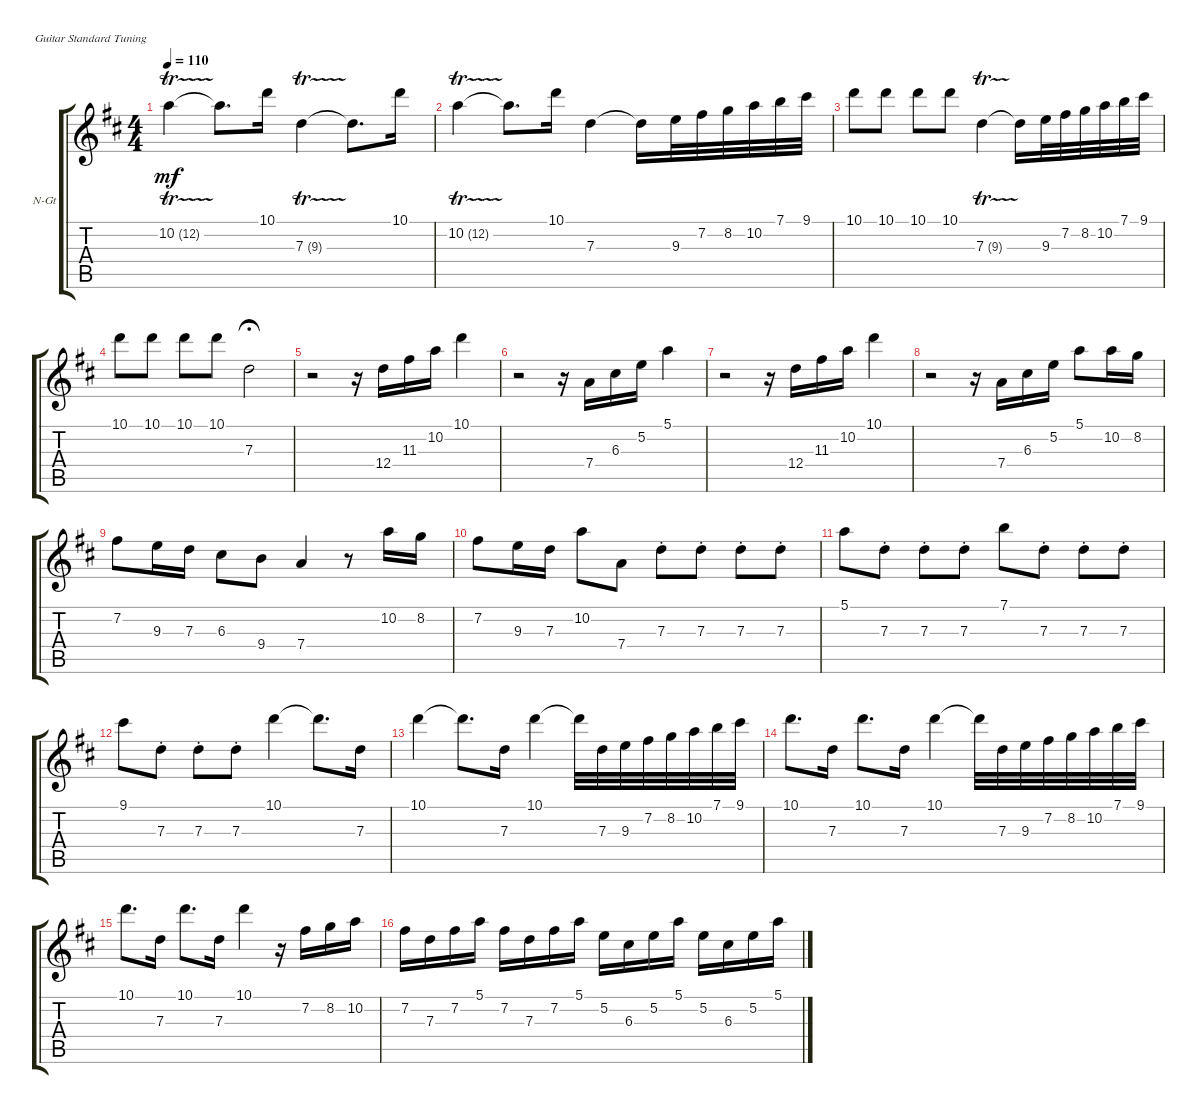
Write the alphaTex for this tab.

\defaultSystemsLayout 4
\bracketExtendMode groupsimilarinstruments
\firstSystemTrackNameOrientation horizontal
\otherSystemsTrackNameOrientation horizontal
\track ("Flute" "N-Gt") {instrument acousticguitarnylon}
\staff {score tabs}
\tuning (E4 B3 G3 D3 A2 E2)
\ts (4 4)
\tempo 110
\clef g2
\ks d
10.2{tr (12 16)}.4{dy mf} 10.2{t}.8{d} 10.1.16 7.3{tr (9 16)}.4 7.3{t}.8{d} 10.1.16 |
10.2{tr (12 16)}.4 10.2{t}.8{d} 10.1.16 7.3.4 7.3{t}.16 9.3.32 7.2.32 8.2.32 10.2.32 7.1.32 9.1.32 |
10.1.8 10.1.8 10.1.8 10.1.8 7.3{tr (9 16)}.4 7.3{t}.16 9.3.32 7.2.32 8.2.32 10.2.32 7.1.32 9.1.32 |
10.1.8 10.1.8 10.1.8 10.1.8 7.3.2{fermata (medium 0.27)} |
r.2 r.16 12.4.16 11.3.16 10.2.16 10.1.4 |
r.2 r.16 7.4.16 6.3.16 5.2.16 5.1.4 |
r.2 r.16 12.4.16 11.3.16 10.2.16 10.1.4 |
r.2 r.16 7.4.16 6.3.16 5.2.16 5.1.8 10.2.16 8.2.16 |
7.2.8 9.3.16 7.3.16 6.3.8 9.4.8 7.4.4 r.8 10.2.16 8.2.16 |
7.2.8 9.3.16 7.3.16 10.2.8 7.4.8 7.3{st}.8 7.3{st}.8 7.3{st}.8 7.3{st}.8 |
5.1.8 7.3{st}.8 7.3{st}.8 7.3{st}.8 7.1.8 7.3{st}.8 7.3{st}.8 7.3{st}.8 |
9.1.8 7.3{st}.8 7.3{st}.8 7.3{st}.8 10.1.4 10.1{t}.8{d} 7.3.16 |
10.1.4 10.1{t}.8{d} 7.3.16 10.1.4 10.1{t}.32 7.3.32 9.3.32 7.2.32 8.2.32 10.2.32 7.1.32 9.1.32 |
10.1.8{d} 7.3.16 10.1.8{d} 7.3.16 10.1.4 10.1{t}.32 7.3.32 9.3.32 7.2.32 8.2.32 10.2.32 7.1.32 9.1.32 |
10.1.8{d} 7.3.16 10.1.8{d} 7.3.16 10.1.4 r.16 7.2.16 8.2.16 10.2.16 |
7.2.16 7.3.16 7.2.16 5.1.16 7.2.16 7.3.16 7.2.16 5.1.16 5.2.16 6.3.16 5.2.16 5.1.16 5.2.16 6.3.16 5.2.16 5.1.16
